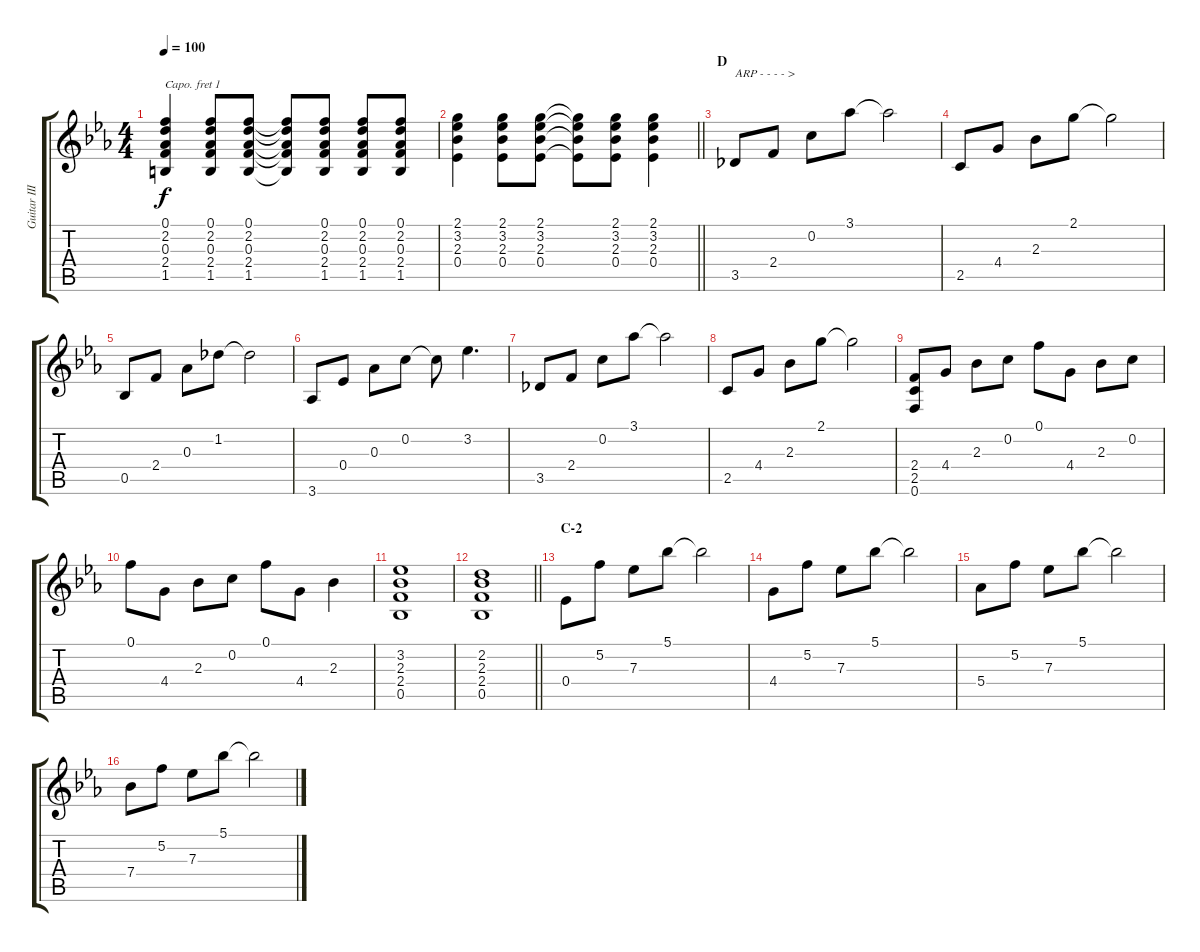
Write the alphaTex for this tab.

\track ("Guitar III (Hirasawa Yui)" "Guitar III") {instrument acousticguitarsteel}
\staff {score tabs}
\capo 1
\tuning (E4 B3 G3 D3 A2 E2) {hide}
\ts (4 4)
\tempo 100
\clef g2
\ks eb
(0.1 2.2 0.3 2.4 1.5).4{dy f} (0.1 2.2 0.3 2.4 1.5).8 (0.1 2.2 0.3 2.4 1.5).8 (0.1{t} 2.2{t} 0.3{t} 2.4{t} 1.5{t}).8 (0.1 2.2 0.3 2.4 1.5).8 (0.1 2.2 0.3 2.4 1.5).8 (0.1 2.2 0.3 2.4 1.5).8 |
\barLineRight lightlight
(2.1 3.2 2.3 0.4).4 (2.1 3.2 2.3 0.4).8 (2.1 3.2 2.3 0.4).8 (2.1{t} 3.2{t} 2.3{t} 0.4{t}).8 (2.1 3.2 2.3 0.4).8 (2.1 3.2 2.3 0.4).4 |
\section ("" "D")
3.5.8{txt "ARP - - - - >"} 2.4.8 0.2.8 3.1.8 3.1{t}.2 |
2.5.8 4.4.8 2.3.8 2.1.8 2.1{t}.2 |
0.5.8 2.4.8 0.3.8 1.2.8 1.2{t}.2 |
3.6.8 0.4.8 0.3.8 0.2.8 0.2{t}.8 3.2.4{d} |
3.5.8 2.4.8 0.2.8 3.1.8 3.1{t}.2 |
2.5.8 4.4.8 2.3.8 2.1.8 2.1{t}.2 |
(2.4 2.5 0.6).8 4.4.8 2.3.8 0.2.8 0.1.8 4.4.8 2.3.8 0.2.8 |
0.1.8 4.4.8 2.3.8 0.2.8 0.1.8 4.4.8 2.3.4 |
(3.2 2.3 2.4 0.5).1 |
\barLineRight lightlight
(2.2 2.3 2.4 0.5).1 |
\section ("" "C-2")
0.4.8 5.2.8 7.3.8 5.1.8 5.1{t}.2 |
4.4.8 5.2.8 7.3.8 5.1.8 5.1{t}.2 |
5.4.8 5.2.8 7.3.8 5.1.8 5.1{t}.2 |
7.4.8 5.2.8 7.3.8 5.1.8 5.1{t}.2
